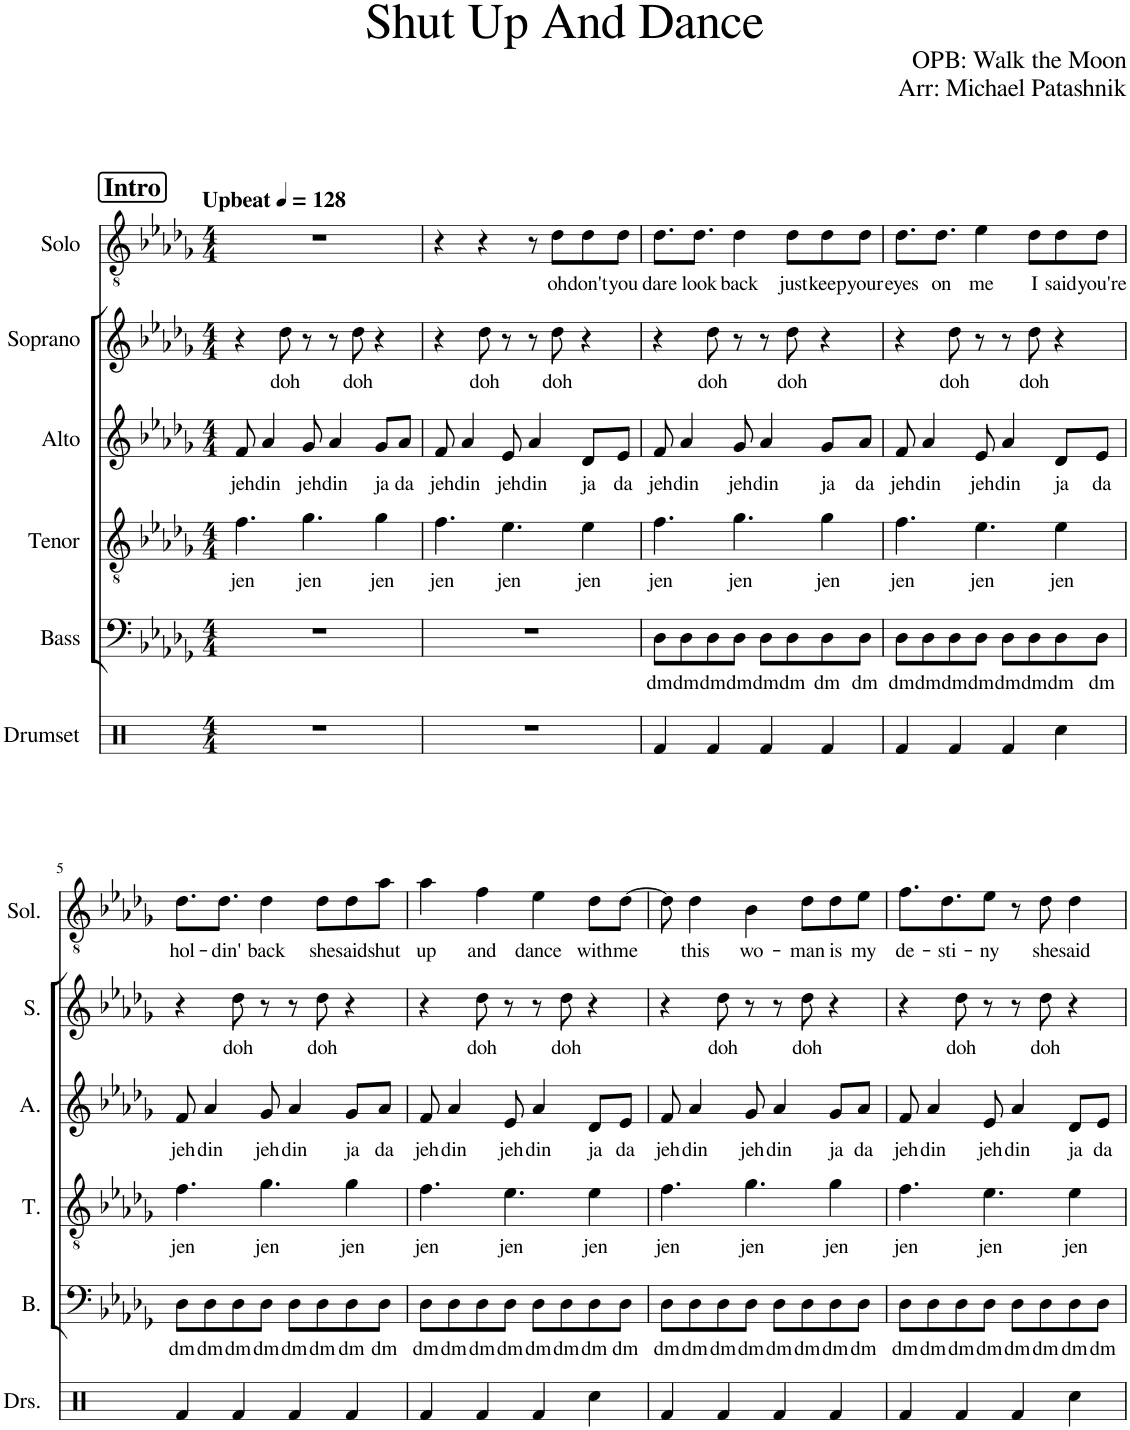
**kern	**kern	**text	**kern	**text	**kern	**text	**kern	**text	**kern	**text
*part6	*part5	*part5	*part4	*part4	*part3	*part3	*part2	*part2	*part1	*part1
*staff6	*staff5	*staff5	*staff4	*staff4	*staff3	*staff3	*staff2	*staff2	*staff1	*staff1
*I"Drumset	*I"Bass	*	*I"Tenor	*	*I"Alto	*	*I"Soprano	*	*I"Solo	*
*I'Drs.	*I'B.	*	*I'T.	*	*I'A.	*	*I'S.	*	*I'Sol.	*
*clefX	*clefF4	*	*clefGv2	*	*clefG2	*	*clefG2	*	*clefGv2	*
*k[]	*k[b-e-a-d-g-]	*	*k[b-e-a-d-g-]	*	*k[b-e-a-d-g-]	*	*k[b-e-a-d-g-]	*	*k[b-e-a-d-g-]	*
*M4/4	*M4/4	*	*M4/4	*	*M4/4	*	*M4/4	*	*M4/4	*
*MM128	*MM128	*	*MM128	*	*MM128	*	*MM128	*	*MM128	*
!!LO:REH:place=s1:a:B:cj:fs=14:t=Intro
=1	=1	=1	=1	=1	=1	=1	=1	=1	=1	=1
!	!	!	!	!	!	!	!	!	!LO:TX:a:B:t=Upbeat	!
!	!	!	!	!LO:LY:b	!	!LO:LY:b	!	!	!	!
1r	1r	.	4.f\	jen	8f/	jeh	4r	.	1r	.
!	!	!	!	!	!	!LO:LY:b	!	!	!	!
.	.	.	.	.	4a-/	din	.	.	.	.
!	!	!	!	!	!	!	!	!LO:LY:b	!	!
.	.	.	.	.	.	.	8dd-\	doh	.	.
!	!	!	!	!LO:LY:b	!	!LO:LY:b	!	!	!	!
.	.	.	4.g-\	jen	8g-/	jeh	8r	.	.	.
!	!	!	!	!	!	!LO:LY:b	!	!	!	!
.	.	.	.	.	4a-/	din	8r	.	.	.
!	!	!	!	!	!	!	!	!LO:LY:b	!	!
.	.	.	.	.	.	.	8dd-\	doh	.	.
!	!	!	!	!LO:LY:b	!	!LO:LY:b	!	!	!	!
.	.	.	4g-\	jen	8g-/L	ja	4r	.	.	.
!	!	!	!	!	!	!LO:LY:b	!	!	!	!
.	.	.	.	.	8a-/J	da	.	.	.	.
=2	=2	=2	=2	=2	=2	=2	=2	=2	=2	=2
!	!	!	!	!LO:LY:b	!	!LO:LY:b	!	!	!	!
1r	1r	.	4.f\	jen	8f/	jeh	4r	.	4r	.
!	!	!	!	!	!	!LO:LY:b	!	!	!	!
.	.	.	.	.	4a-/	din	.	.	.	.
!	!	!	!	!	!	!	!	!LO:LY:b	!	!
.	.	.	.	.	.	.	8dd-\	doh	4r	.
!	!	!	!	!LO:LY:b	!	!LO:LY:b	!	!	!	!
.	.	.	4.e-\	jen	8e-/	jeh	8r	.	.	.
!	!	!	!	!	!	!LO:LY:b	!	!	!	!
.	.	.	.	.	4a-/	din	8r	.	8r	.
!	!	!	!	!	!	!	!	!LO:LY:b	!	!LO:LY:b
.	.	.	.	.	.	.	8dd-\	doh	8d-\L	oh
!	!	!	!	!LO:LY:b	!	!LO:LY:b	!	!	!	!LO:LY:b
.	.	.	4e-\	jen	8d-/L	ja	4r	.	8d-\	don't
!	!	!	!	!	!	!LO:LY:b	!	!	!	!LO:LY:b
.	.	.	.	.	8e-/J	da	.	.	8d-\J	you
=3	=3	=3	=3	=3	=3	=3	=3	=3	=3	=3
!	!	!LO:LY:b	!	!LO:LY:b	!	!LO:LY:b	!	!	!	!LO:LY:b
4Rf/	8D-\L	dm	4.f\	jen	8f/	jeh	4r	.	8.d-\L	dare
!	!	!LO:LY:b	!	!	!	!LO:LY:b	!	!	!	!
.	8D-\	dm	.	.	4a-/	din	.	.	.	.
!	!	!	!	!	!	!	!	!	!	!LO:LY:b
.	.	.	.	.	.	.	.	.	8.d-\J	look
!	!	!LO:LY:b	!	!	!	!	!	!LO:LY:b	!	!
4Rf/	8D-\	dm	.	.	.	.	8dd-\	doh	.	.
!	!	!LO:LY:b	!	!LO:LY:b	!	!LO:LY:b	!	!	!	!LO:LY:b
.	8D-\J	dm	4.g-\	jen	8g-/	jeh	8r	.	4d-\	back
!	!	!LO:LY:b	!	!	!	!LO:LY:b	!	!	!	!
4Rf/	8D-\L	dm	.	.	4a-/	din	8r	.	.	.
!	!	!LO:LY:b	!	!	!	!	!	!LO:LY:b	!	!LO:LY:b
.	8D-\	dm	.	.	.	.	8dd-\	doh	8d-\L	just
!	!	!LO:LY:b	!	!LO:LY:b	!	!LO:LY:b	!	!	!	!LO:LY:b
4Rf/	8D-\	dm	4g-\	jen	8g-/L	ja	4r	.	8d-\	keep
!	!	!LO:LY:b	!	!	!	!LO:LY:b	!	!	!	!LO:LY:b
.	8D-\J	dm	.	.	8a-/J	da	.	.	8d-\J	your
=4	=4	=4	=4	=4	=4	=4	=4	=4	=4	=4
!	!	!LO:LY:b	!	!LO:LY:b	!	!LO:LY:b	!	!	!	!LO:LY:b
4Rf/	8D-\L	dm	4.f\	jen	8f/	jeh	4r	.	8.d-\L	eyes
!	!	!LO:LY:b	!	!	!	!LO:LY:b	!	!	!	!
.	8D-\	dm	.	.	4a-/	din	.	.	.	.
!	!	!	!	!	!	!	!	!	!	!LO:LY:b
.	.	.	.	.	.	.	.	.	8.d-\J	on
!	!	!LO:LY:b	!	!	!	!	!	!LO:LY:b	!	!
4Rf/	8D-\	dm	.	.	.	.	8dd-\	doh	.	.
!	!	!LO:LY:b	!	!LO:LY:b	!	!LO:LY:b	!	!	!	!LO:LY:b
.	8D-\J	dm	4.e-\	jen	8e-/	jeh	8r	.	4e-\	me
!	!	!LO:LY:b	!	!	!	!LO:LY:b	!	!	!	!
4Rf/	8D-\L	dm	.	.	4a-/	din	8r	.	.	.
!	!	!LO:LY:b	!	!	!	!	!	!LO:LY:b	!	!LO:LY:b
.	8D-\	dm	.	.	.	.	8dd-\	doh	8d-\L	I
!	!	!LO:LY:b	!	!LO:LY:b	!	!LO:LY:b	!	!	!	!LO:LY:b
4Rcc\	8D-\	dm	4e-\	jen	8d-/L	ja	4r	.	8d-\	said
!	!	!LO:LY:b	!	!	!	!LO:LY:b	!	!	!	!LO:LY:b
.	8D-\J	dm	.	.	8e-/J	da	.	.	8d-\J	you're
!!LO:LB:g=z
=5	=5	=5	=5	=5	=5	=5	=5	=5	=5	=5
!	!	!LO:LY:b	!	!LO:LY:b	!	!LO:LY:b	!	!	!	!LO:LY:b
4Rf/	8D-\L	dm	4.f\	jen	8f/	jeh	4r	.	8.d-\L	hol-
!	!	!LO:LY:b	!	!	!	!LO:LY:b	!	!	!	!
.	8D-\	dm	.	.	4a-/	din	.	.	.	.
!	!	!	!	!	!	!	!	!	!	!LO:LY:b
.	.	.	.	.	.	.	.	.	8.d-\J	-din'
!	!	!LO:LY:b	!	!	!	!	!	!LO:LY:b	!	!
4Rf/	8D-\	dm	.	.	.	.	8dd-\	doh	.	.
!	!	!LO:LY:b	!	!LO:LY:b	!	!LO:LY:b	!	!	!	!LO:LY:b
.	8D-\J	dm	4.g-\	jen	8g-/	jeh	8r	.	4d-\	back
!	!	!LO:LY:b	!	!	!	!LO:LY:b	!	!	!	!
4Rf/	8D-\L	dm	.	.	4a-/	din	8r	.	.	.
!	!	!LO:LY:b	!	!	!	!	!	!LO:LY:b	!	!LO:LY:b
.	8D-\	dm	.	.	.	.	8dd-\	doh	8d-\L	she
!	!	!LO:LY:b	!	!LO:LY:b	!	!LO:LY:b	!	!	!	!LO:LY:b
4Rf/	8D-\	dm	4g-\	jen	8g-/L	ja	4r	.	8d-\	said
!	!	!LO:LY:b	!	!	!	!LO:LY:b	!	!	!	!LO:LY:b
.	8D-\J	dm	.	.	8a-/J	da	.	.	8a-\J	shut
=6	=6	=6	=6	=6	=6	=6	=6	=6	=6	=6
!	!	!LO:LY:b	!	!LO:LY:b	!	!LO:LY:b	!	!	!	!LO:LY:b
4Rf/	8D-\L	dm	4.f\	jen	8f/	jeh	4r	.	4a-\	up
!	!	!LO:LY:b	!	!	!	!LO:LY:b	!	!	!	!
.	8D-\	dm	.	.	4a-/	din	.	.	.	.
!	!	!LO:LY:b	!	!	!	!	!	!LO:LY:b	!	!LO:LY:b
4Rf/	8D-\	dm	.	.	.	.	8dd-\	doh	4f\	and
!	!	!LO:LY:b	!	!LO:LY:b	!	!LO:LY:b	!	!	!	!
.	8D-\J	dm	4.e-\	jen	8e-/	jeh	8r	.	.	.
!	!	!LO:LY:b	!	!	!	!LO:LY:b	!	!	!	!LO:LY:b
4Rf/	8D-\L	dm	.	.	4a-/	din	8r	.	4e-\	dance
!	!	!LO:LY:b	!	!	!	!	!	!LO:LY:b	!	!
.	8D-\	dm	.	.	.	.	8dd-\	doh	.	.
!	!	!LO:LY:b	!	!LO:LY:b	!	!LO:LY:b	!	!	!	!LO:LY:b
4Rcc\	8D-\	dm	4e-\	jen	8d-/L	ja	4r	.	8d-\L	with
!	!	!LO:LY:b	!	!	!	!LO:LY:b	!	!	!	!LO:LY:b
.	8D-\J	dm	.	.	8e-/J	da	.	.	[8d-\J	me
=7	=7	=7	=7	=7	=7	=7	=7	=7	=7	=7
!	!	!LO:LY:b	!	!LO:LY:b	!	!LO:LY:b	!	!	!	!
4Rf/	8D-\L	dm	4.f\	jen	8f/	jeh	4r	.	8d-\]	.
!	!	!LO:LY:b	!	!	!	!LO:LY:b	!	!	!	!LO:LY:b
.	8D-\	dm	.	.	4a-/	din	.	.	4d-\	this
!	!	!LO:LY:b	!	!	!	!	!	!LO:LY:b	!	!
4Rf/	8D-\	dm	.	.	.	.	8dd-\	doh	.	.
!	!	!LO:LY:b	!	!LO:LY:b	!	!LO:LY:b	!	!	!	!LO:LY:b
.	8D-\J	dm	4.g-\	jen	8g-/	jeh	8r	.	4B-\	wo-
!	!	!LO:LY:b	!	!	!	!LO:LY:b	!	!	!	!
4Rf/	8D-\L	dm	.	.	4a-/	din	8r	.	.	.
!	!	!LO:LY:b	!	!	!	!	!	!LO:LY:b	!	!LO:LY:b
.	8D-\	dm	.	.	.	.	8dd-\	doh	8d-\L	-man
!	!	!LO:LY:b	!	!LO:LY:b	!	!LO:LY:b	!	!	!	!LO:LY:b
4Rf/	8D-\	dm	4g-\	jen	8g-/L	ja	4r	.	8d-\	is
!	!	!LO:LY:b	!	!	!	!LO:LY:b	!	!	!	!LO:LY:b
.	8D-\J	dm	.	.	8a-/J	da	.	.	8e-\J	my
=8	=8	=8	=8	=8	=8	=8	=8	=8	=8	=8
!	!	!LO:LY:b	!	!LO:LY:b	!	!LO:LY:b	!	!	!	!LO:LY:b
4Rf/	8D-\L	dm	4.f\	jen	8f/	jeh	4r	.	8.f\L	de-
!	!	!LO:LY:b	!	!	!	!LO:LY:b	!	!	!	!
.	8D-\	dm	.	.	4a-/	din	.	.	.	.
!	!	!	!	!	!	!	!	!	!	!LO:LY:b
.	.	.	.	.	.	.	.	.	8.d-\	-sti-
!	!	!LO:LY:b	!	!	!	!	!	!LO:LY:b	!	!
4Rf/	8D-\	dm	.	.	.	.	8dd-\	doh	.	.
!	!	!LO:LY:b	!	!LO:LY:b	!	!LO:LY:b	!	!	!	!LO:LY:b
.	8D-\J	dm	4.e-\	jen	8e-/	jeh	8r	.	8e-\J	-ny
!	!	!LO:LY:b	!	!	!	!LO:LY:b	!	!	!	!
4Rf/	8D-\L	dm	.	.	4a-/	din	8r	.	8r	.
!	!	!LO:LY:b	!	!	!	!	!	!LO:LY:b	!	!LO:LY:b
.	8D-\	dm	.	.	.	.	8dd-\	doh	8d-\	she
!	!	!LO:LY:b	!	!LO:LY:b	!	!LO:LY:b	!	!	!	!LO:LY:b
4Rcc\	8D-\	dm	4e-\	jen	8d-/L	ja	4r	.	4d-\	said
!	!	!LO:LY:b	!	!	!	!LO:LY:b	!	!	!	!
.	8D-\J	dm	.	.	8e-/J	da	.	.	.	.
=	=	=	=	=	=	=	=	=	=	=
*-	*-	*-	*-	*-	*-	*-	*-	*-	*-	*-
